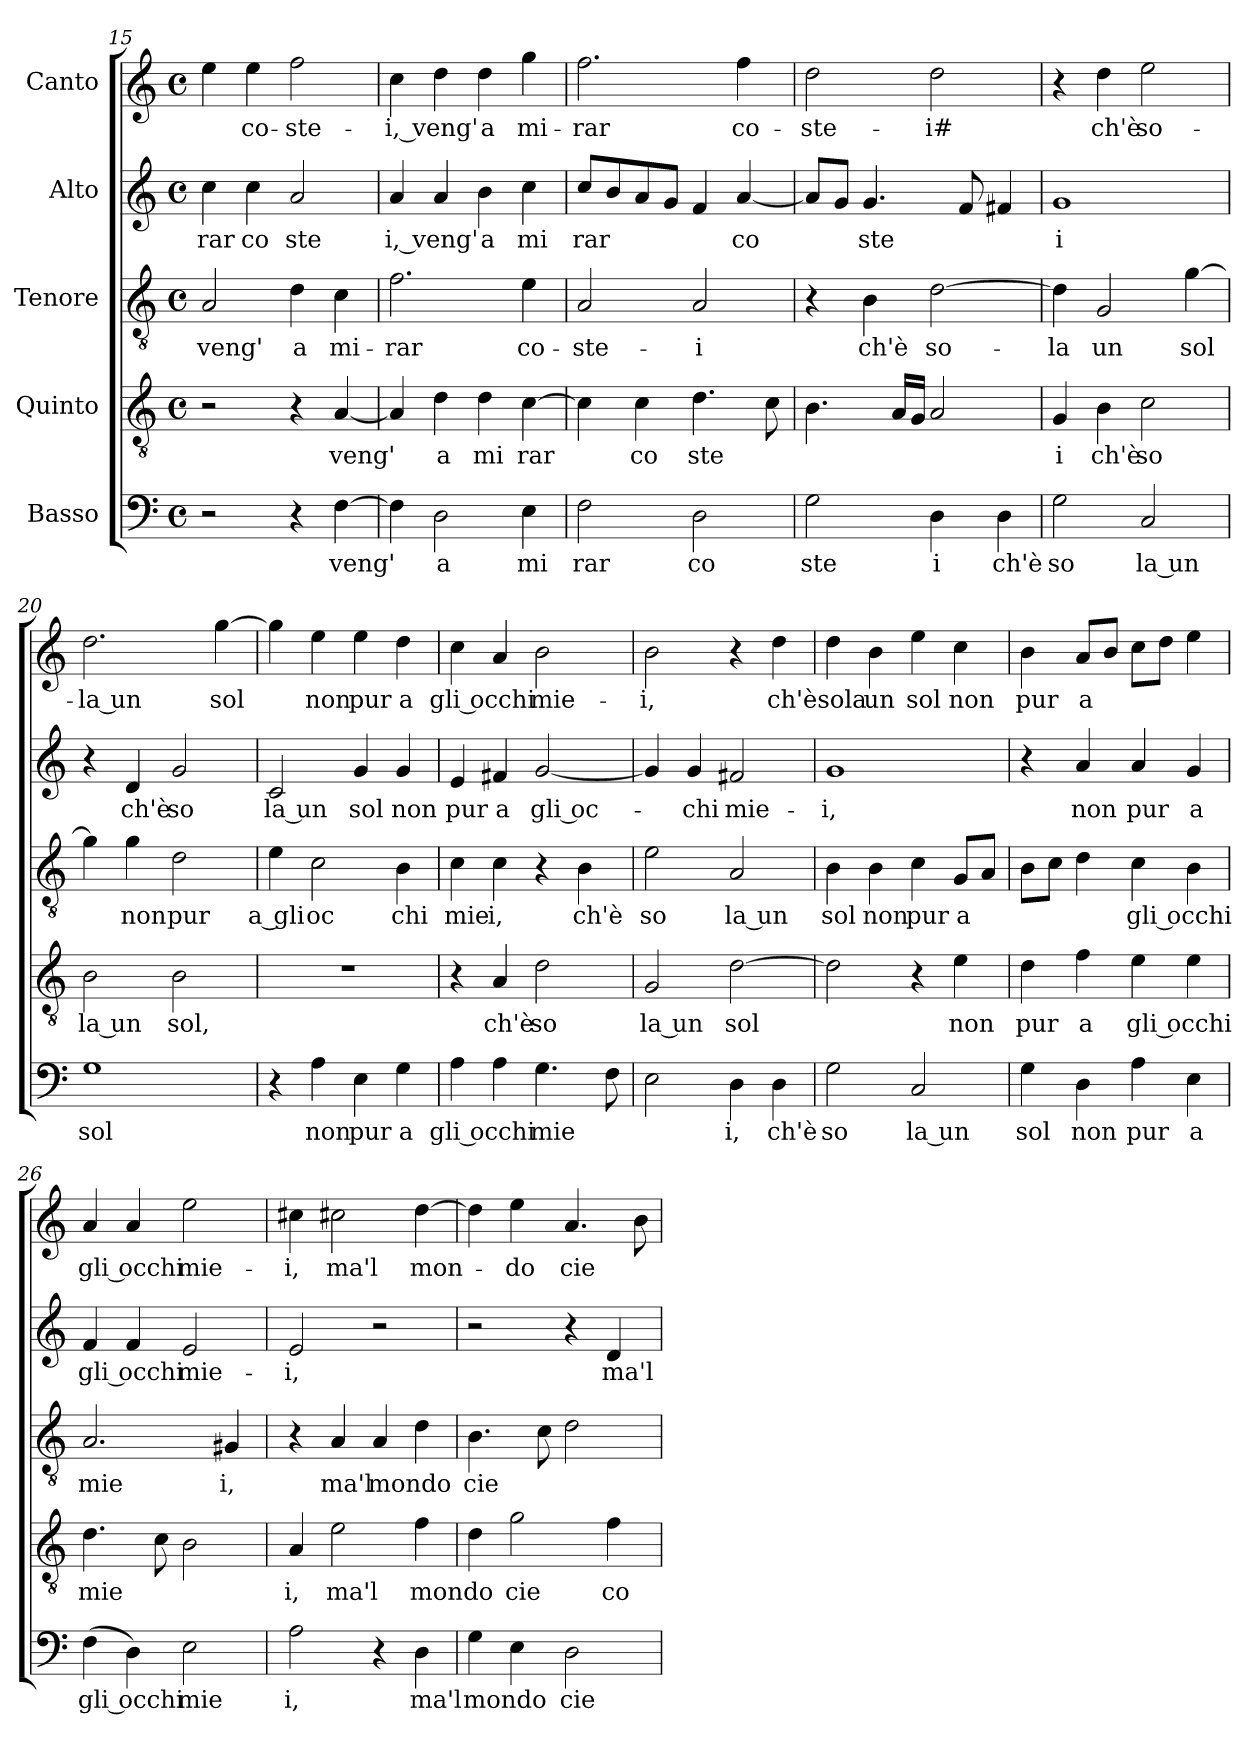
**kern	**text	**kern	**text	**kern	**text	**kern	**text	**kern	**text
*part5	*part5	*part4	*part4	*part3	*part3	*part2	*part2	*part1	*part1
*staff5	*staff5	*staff4	*staff4	*staff3	*staff3	*staff2	*staff2	*staff1	*staff1
*I"Basso	*	*I"Quinto	*	*I"Tenore	*	*I"Alto	*	*I"Canto	*
*clefF4	*	*clefGv2	*	*clefGv2	*	*clefG2	*	*clefG2	*
*M4/4	*	*M4/4	*	*M4/4	*	*M4/4	*	*M4/4	*
*met(c)	*	*met(c)	*	*met(c)	*	*met(c)	*	*met(c)	*
=15	=15	=15	=15	=15	=15	=15	=15	=15	=15
!	!	!	!	!	!LO:LY:b:cj	!	!LO:LY:b:cj	!	!
2r	.	2r	.	2A/	veng'	4cc\	rar	4ee\	.
!	!	!	!	!	!	!	!LO:LY:b:cj	!	!LO:LY:b:cj
.	.	.	.	.	.	4cc\	co	4ee\	co-
!	!	!	!	!	!LO:LY:b:cj	!	!LO:LY:b:cj	!	!LO:LY:b:cj
4r	.	4r	.	4d\	a	2a/	ste	2ff\	-ste-
!	!LO:LY:b	!	!LO:LY:b	!	!LO:LY:b:cj	!	!	!	!
[>4F\	veng'	[<4A/	veng'	4c\	mi-	.	.	.	.
=16	=16	=16	=16	=16	=16	=16	=16	=16	=16
!	!	!	!	!	!LO:LY:b:cj	!	!LO:LY:b:cj	!	!LO:LY:b:cj
4F\]	.	4A/]	.	2.f\	-rar	4a/	i, veng'	4cc\	-i, veng'
!	!LO:LY:b:cj	!	!LO:LY:b:cj	!	!	!	!	!	!
2D\	a	4d\	a	.	.	4a/	.	4dd\	.
!	!	!	!LO:LY:b:cj	!	!	!	!LO:LY:b:cj	!	!LO:LY:b:cj
.	.	4d\	mi	.	.	4b\	a	4dd\	a
!	!LO:LY:b:cj	!	!LO:LY:b	!	!LO:LY:b:cj	!	!LO:LY:b:cj	!	!LO:LY:b:cj
4E\	mi	[>4c\	rar	4e\	co-	4cc\	mi	4gg\	mi-
=17	=17	=17	=17	=17	=17	=17	=17	=17	=17
!	!LO:LY:b:cj	!	!	!	!LO:LY:b:cj	!	!LO:LY:b	!	!LO:LY:b:cj
2F\	rar	4c\]	.	2A/	-ste-	8cc/L	rar	2.ff\	-rar
.	.	.	.	.	.	8b/	.	.	.
!	!	!	!LO:LY:b:cj	!	!	!	!	!	!
.	.	4c\	co	.	.	8a/	.	.	.
.	.	.	.	.	.	8g/J	.	.	.
!	!LO:LY:b:cj	!	!LO:LY:b	!	!LO:LY:b:cj	!	!	!	!
2D\	co	4.d\	ste	2A/	-i	4f/	.	.	.
!	!	!	!	!	!	!	!LO:LY:b:cj	!	!LO:LY:b:cj
.	.	.	.	.	.	[<4a/	co	4ff\	co-
.	.	8c\	.	.	.	.	.	.	.
=18	=18	=18	=18	=18	=18	=18	=18	=18	=18
!	!LO:LY:b:cj	!	!	!	!	!	!	!	!LO:LY:b:cj
2G\	ste	4.B\	.	4r	.	8a/L]	.	2dd\	-ste-
.	.	.	.	.	.	8g/J	.	.	.
!	!	!	!	!	!LO:LY:b:cj	!	!LO:LY:b	!	!
.	.	.	.	4B\	ch'è	4.g/	ste	.	.
.	.	16A/L	.	.	.	.	.	.	.
.	.	16G/J	.	.	.	.	.	.	.
!	!LO:LY:b:cj	!	!	!	!LO:LY:b:cj	!	!	!	!LO:LY:b
4D\	i	2A/	.	[>2d\	so-	.	.	2dd\	-i#
.	.	.	.	.	.	8f/	.	.	.
!	!LO:LY:b:cj	!	!	!	!	!	!	!	!
4D\	ch'è	.	.	.	.	4f#/	.	.	.
=19	=19	=19	=19	=19	=19	=19	=19	=19	=19
!	!LO:LY:b:cj	!	!LO:LY:b:cj	!	!LO:LY:b	!	!LO:LY:b:cj	!	!
2G\	so	4G/	i	4d\]	-la	1g	i	4r	.
!	!	!	!LO:LY:b:cj	!	!LO:LY:b	!	!	!	!LO:LY:b:cj
.	.	4B\	ch'è	2G/	un	.	.	4dd\	ch'è
!	!LO:LY:b:rj	!	!LO:LY:b:cj	!	!	!	!	!	!LO:LY:b:cj
2C/	la un	2c\	so	.	.	.	.	2ee\	so-
!	!	!	!	!	!LO:LY:b	!	!	!	!
.	.	.	.	[>4g\	sol	.	.	.	.
=20	=20	=20	=20	=20	=20	=20	=20	=20	=20
!	!LO:LY:b:cj	!	!LO:LY:b:rj	!	!	!	!	!	!LO:LY:b:rj
1G)	sol	(<2B\	la un	4g\]	.	4r	.	2.dd\	-la un
!	!	!	!	!	!LO:LY:b:cj	!	!LO:LY:b:cj	!	!
.	.	.	.	4g\	non	4d/	ch'è	.	.
!	!	!	!LO:LY:b:cj	!	!LO:LY:b:cj	!	!LO:LY:b:cj	!	!
.	.	2B\	sol,	2d\	pur	2g/	so	.	.
!	!	!	!	!	!	!	!	!	!LO:LY:b
.	.	.	.	.	.	.	.	[>4gg\	sol
!!LO:PB:g=z
=21	=21	=21	=21	=21	=21	=21	=21	=21	=21
!	!	!	!	!	!LO:LY:b:cj	!	!LO:LY:b:rj	!	!
4r	.	1r	.	4e\	a gli	2c/	la un	4gg\]	.
!	!LO:LY:b:cj	!	!	!	!LO:LY:b	!	!	!	!LO:LY:b:cj
4A\	non	.	.	2c\	oc	.	.	4ee\	non
!	!LO:LY:b:cj	!	!	!	!	!	!LO:LY:b:cj	!	!LO:LY:b:cj
4E\	pur	.	.	.	.	4g/	sol	4ee\	pur
!	!LO:LY:b:cj	!	!	!	!LO:LY:b:cj	!	!LO:LY:b:cj	!	!LO:LY:b:cj
4G\	a	.	.	4B\	chi	4g/	non	4dd\	a
=22	=22	=22	=22	=22	=22	=22	=22	=22	=22
!	!LO:LY:b:rj	!	!	!	!LO:LY:b:cj	!	!LO:LY:b:cj	!	!LO:LY:b:rj
4A\	gli occhi	4r	.	4c\	mie	4e/	pur	4cc\	gli occhi
!	!	!	!LO:LY:b:cj	!	!LO:LY:b:cj	!	!LO:LY:b:cj	!	!
4A\	.	4A/	ch'è	4c\	i,	4f#X/	a	4a/	.
!	!LO:LY:b	!	!LO:LY:b:cj	!	!	!	!LO:LY:b:cj	!	!LO:LY:b:cj
4.G\	mie	2d\	so	4r	.	[<2g/	gli oc-	2b\	mie-
!	!	!	!	!	!LO:LY:b:cj	!	!	!	!
.	.	.	.	4B\	ch'è	.	.	.	.
8F\	.	.	.	.	.	.	.	.	.
=23	=23	=23	=23	=23	=23	=23	=23	=23	=23
!	!	!	!LO:LY:b:rj	!	!LO:LY:b:cj	!	!	!	!LO:LY:b:cj
2E\	.	2G/	la un	2e\	so	4g/]	.	2b\	-i,
!	!	!	!	!	!	!	!LO:LY:b:cj	!	!
.	.	.	.	.	.	4g/	-chi	.	.
!	!LO:LY:b:cj	!	!LO:LY:b	!	!LO:LY:b:rj	!	!LO:LY:b:cj	!	!
4D\	i,	[>2d\	sol	2A/	la un	2f#/	mie-	4r	.
!	!LO:LY:b:cj	!	!	!	!	!	!	!	!LO:LY:b:cj
4D\	ch'è	.	.	.	.	.	.	4dd\	ch'è
=24	=24	=24	=24	=24	=24	=24	=24	=24	=24
!	!LO:LY:b:cj	!	!	!	!LO:LY:b:cj	!	!LO:LY:b:cj	!	!LO:LY:b:cj
2G\	so	2d\]	.	4B\	sol	1g	-i,	4dd\	sola
!	!	!	!	!	!LO:LY:b:cj	!	!	!	!LO:LY:b
.	.	.	.	4B\	non	.	.	4b\	un
!	!LO:LY:b:rj	!	!	!	!LO:LY:b:cj	!	!	!	!LO:LY:b:cj
2C/	la un	4r	.	4c\	pur	.	.	4ee\	sol
!	!	!	!LO:LY:b:cj	!	!LO:LY:b:cj	!	!	!	!LO:LY:b:cj
.	.	4e\	non	8G/L	a	.	.	4cc\	non
.	.	.	.	8A/J	.	.	.	.	.
=25	=25	=25	=25	=25	=25	=25	=25	=25	=25
!	!LO:LY:b:cj	!	!LO:LY:b:cj	!	!	!	!	!	!LO:LY:b:cj
4G\	sol	4d\	pur	8B\L	.	4r	.	4b\	pur
.	.	.	.	8c\J	.	.	.	.	.
!	!LO:LY:b:cj	!	!LO:LY:b:cj	!	!	!	!LO:LY:b:cj	!	!LO:LY:b:cj
4D\	non	4f\	a	4d\	.	4a/	non	8a/L	a
.	.	.	.	.	.	.	.	8b/J	.
!	!LO:LY:b:cj	!	!LO:LY:b:rj	!	!LO:LY:b:rj	!	!LO:LY:b:cj	!	!
4A\)	pur	(<4e\	gli occhi	4c\	gli occhi	4a/	pur	8cc\L	.
.	.	.	.	.	.	.	.	8dd\J	.
!	!LO:LY:b:cj	!	!	!	!	!	!LO:LY:b:cj	!	!
4E\	a	4e\	.	4B\	.	4g/	a	4ee\	.
=26	=26	=26	=26	=26	=26	=26	=26	=26	=26
!	!LO:LY:b:rj	!	!LO:LY:b	!	!LO:LY:b:cj	!	!LO:LY:b:rj	!	!LO:LY:b:rj
(<4F\	gli occhi	4.d\	mie	2.A/	mie	4f/	gli occhi	4a/	gli occhi
4D\)	.	.	.	.	.	4f/	.	4a/	.
.	.	8c\	.	.	.	.	.	.	.
!	!LO:LY:b:cj	!	!	!	!	!	!LO:LY:b:cj	!	!LO:LY:b:cj
2E\	mie	2B\	.	.	.	2e/	mie-	2ee\	mie-
!	!	!	!	!	!LO:LY:b:cj	!	!	!	!
.	.	.	.	4G#X/	i,	.	.	.	.
=27	=27	=27	=27	=27	=27	=27	=27	=27	=27
!	!LO:LY:b:cj	!	!LO:LY:b:cj	!	!	!	!LO:LY:b:cj	!	!LO:LY:b:cj
2A\	i,	4A/	i,	4r	.	2e/	-i,	4cc#\	-i,
!	!	!	!LO:LY:b:cj	!	!LO:LY:b:cj	!	!	!	!LO:LY:b:cj
.	.	2e\	ma'l	4A/	ma'l	.	.	2cc#X\	ma'l
!	!	!	!	!	!LO:LY:b:cj	!	!	!	!
4r	.	.	.	4A/	mondo	2r	.	.	.
!	!LO:LY:b:cj	!	!LO:LY:b:cj	!	!	!	!	!	!LO:LY:b
4D\	ma'l	4f\	mon	4d\	.	.	.	[>4dd\	mon-
!!LO:LB:g=z
=28	=28	=28	=28	=28	=28	=28	=28	=28	=28
!	!LO:LY:b:cj	!	!LO:LY:b:cj	!	!LO:LY:b	!	!	!	!
4G\	mondo	4d\	do	4.B\	cie	2r	.	4dd\]	.
!	!	!	!LO:LY:b:cj	!	!	!	!	!	!LO:LY:b:cj
4E\	.	2g\	cie	.	.	.	.	4ee\	-do
.	.	.	.	8c\	.	.	.	.	.
!	!LO:LY:b:cj	!	!	!	!	!	!	!	!LO:LY:b
2D\	cie	.	.	2d\	.	4r	.	4.a/	cie
!	!	!	!LO:LY:b:cj	!	!	!	!LO:LY:b:cj	!	!
.	.	4f\	co	.	.	4d/	ma'l	.	.
.	.	.	.	.	.	.	.	8b\	.
=	=	=	=	=	=	=	=	=	=
*-	*-	*-	*-	*-	*-	*-	*-	*-	*-
